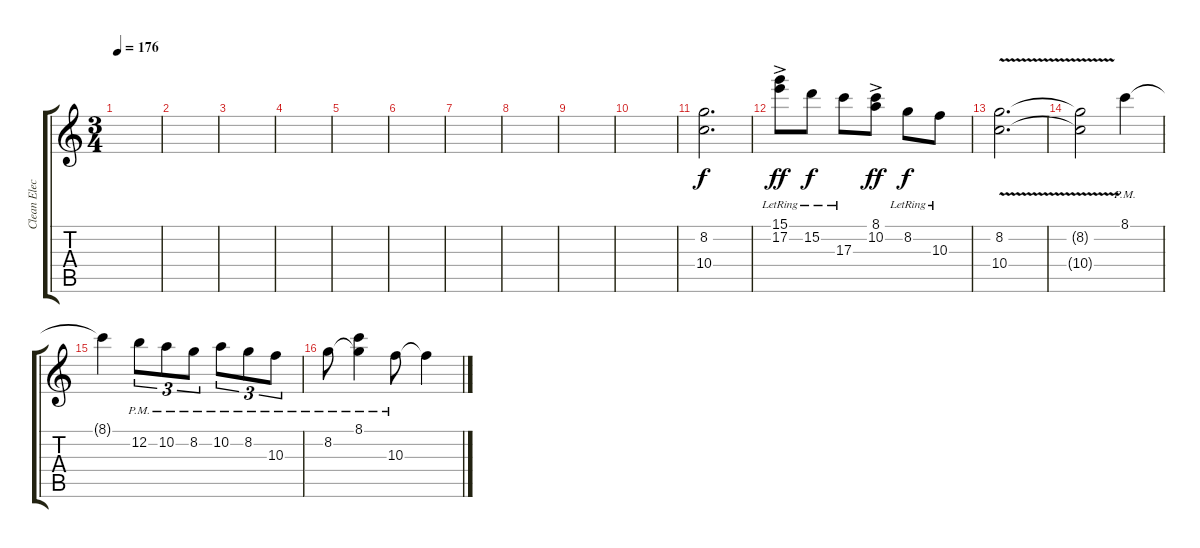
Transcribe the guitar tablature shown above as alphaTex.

\track ("Clean Elec/ Fills" "Clean Elec") {instrument electricguitarjazz}
\staff {score tabs}
\tuning (E4 B3 G3 D3 A2 E2) {hide}
\ts (3 4)
\tempo 176
\clef g2
\ks c
|
|
|
|
|
|
|
|
|
|
(8.2 10.4).2{d dy f} |
(15.1{lr} 17.2{ac}).8{dy ff} 15.2{lr}.8{dy f} 17.3{lr}.8 (8.1{ac} 10.2).8{dy ff} 8.2{lr}.8{dy f} 10.3{lr}.8 |
(8.2 10.4{v}).2{d} |
(8.2{t} 10.4{t}).2 8.1{pm}.4 |
8.1{t}.4 12.2{pm}.8{tu (3 2)} 10.2{pm}.8{tu (3 2)} 8.2{pm}.8{tu (3 2)} 10.2{pm}.8{tu (3 2)} 8.2{pm}.8{tu (3 2)} 10.3{pm}.8{tu (3 2)} |
8.2{pm}.8 (8.1{pm} 8.2{t}).4 10.3{pm}.8 10.3{t}.4
